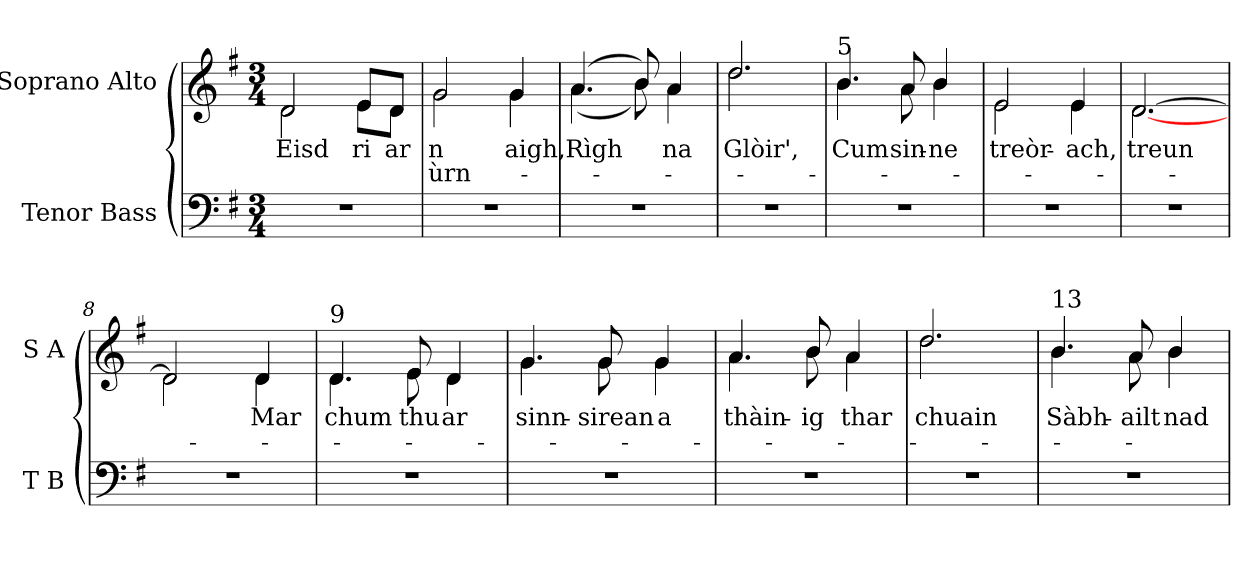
**kern	**kern	**text	**text
*part2	*part1	*part1	*part1
*staff2	*staff1	*staff1	*staff1
*I"Tenor Bass	*I"Soprano Alto	*	*
*I'T B	*I'S A	*	*
!!LO:PB:g=z
*clefF4	*clefG2	*	*
*k[f#]	*k[f#]	*	*
*G:	*G:	*	*
*M3/4	*M3/4	*	*
=1	=1	=1	=1
!LO:N:vis=1	!	!	!
!	!	!LO:LY:b:color=#000000	!
*	*^	*	*
2.r	2di/	2di\	Eisd	.
!	!	!	!LO:LY:b:color=#000000	!
.	8ei/L	8ei\L	ri	.
!	!	!	!LO:LY:b:color=#000000	!
.	8di/J	8di\J	ar	.
=2	=2	=2	=2	=2
!LO:N:vis=1	!	!	!	!
!	!	!	!LO:LY:b:color=#000000	!LO:LY:b:color=#000000
2.r	2gi/	2gi\	n­	ùrn-
!	!	!	!LO:LY:b:color=#000000	!
.	4gi/	4gi\	-aigh,	.
=3	=3	=3	=3	=3
!LO:N:vis=1	!	!	!	!
!	!	!	!LO:LY:b:color=#000000	!
2.r	(4.ai/	(4.ai\	Rìgh	.
.	8bi/)	8bi\)	.	.
!	!	!	!LO:LY:b:color=#000000	!
.	4ai/	4ai\	na	.
=4	=4	=4	=4	=4
!LO:N:vis=1	!	!	!	!
!	!	!	!LO:LY:b:color=#000000	!
2.r	2.ddi/	2.ddi\	Glòir',	.
!!LO:LB:g=z	!!
=5	=5	=5	=5	=5
!LO:N:vis=1	!	!	!	!
!	!LO:TX:a:t=5	!	!	!
!	!	!	!LO:LY:b:color=#000000	!
2.r	4.bi/	4.bi\	Cum	.
!	!	!	!LO:LY:b:color=#000000	!
.	8ai/	8ai\	sin-	.
!	!	!	!LO:LY:b:color=#000000	!
.	4bi/	4bi\	-ne	.
=6	=6	=6	=6	=6
!LO:N:vis=1	!	!	!	!
!	!	!	!LO:LY:b:color=#000000	!
2.r	2ei/	2ei\	treòr-	.
!	!	!	!LO:LY:b:color=#000000	!
.	4ei/	4ei\	-ach,	.
=7	=7	=7	=7	=7
!LO:N:vis=1	!	!	!	!
!	!	!	!LO:LY:b:color=#000000	!
2.r	[2.di/	[2.di\	treun	.
=8	=8	=8	=8	=8
!LO:N:vis=1	!	!	!	!
2.r	2di/]	2di\	.	.
!	!	!	!LO:LY:b:color=#000000	!
.	4di/	4di\	Mar	.
!!LO:LB:g=z	!!
=9	=9	=9	=9	=9
!LO:N:vis=1	!	!	!	!
!	!LO:TX:a:t=9	!	!	!
!	!	!	!LO:LY:b:color=#000000	!
2.r	4.di/	4.di\	chum	.
!	!	!	!LO:LY:b:color=#000000	!
.	8ei/	8ei\	thu	.
!	!	!	!LO:LY:b:color=#000000	!
.	4di/	4di\	ar	.
=10	=10	=10	=10	=10
!LO:N:vis=1	!	!	!	!
!	!	!	!LO:LY:b:color=#000000	!
2.r	4.gi/	4.gi\	sinn-	.
!	!	!	!LO:LY:b:color=#000000	!
.	8gi/	8gi\	-sirean	.
!	!	!	!LO:LY:b:color=#000000	!
.	4gi/	4gi\	a	.
=11	=11	=11	=11	=11
!LO:N:vis=1	!	!	!	!
!	!	!	!LO:LY:b:color=#000000	!
2.r	4.ai/	4.ai\	thàin-	.
!	!	!	!LO:LY:b:color=#000000	!
.	8bi/	8bi\	-ig	.
!	!	!	!LO:LY:b:color=#000000	!
.	4ai/	4ai\	thar	.
=12	=12	=12	=12	=12
!LO:N:vis=1	!	!	!	!
!	!	!	!LO:LY:b:color=#000000	!
2.r	2.ddi/	2.ddi\	chuain	.
!!LO:LB:g=z	!!
=13	=13	=13	=13	=13
!LO:N:vis=1	!	!	!	!
!	!LO:TX:a:t=13	!	!	!
!	!	!	!LO:LY:b:color=#000000	!
2.r	4.bi/	4.bi\	Sàbh-	.
!	!	!	!LO:LY:b:color=#000000	!
.	8ai/	8ai\	-ailt	.
!	!	!	!LO:LY:b:color=#000000	!
.	4bi/	4bi\	nad	.
*	*v	*v	*	*
=	=	=	=
*-	*-	*-	*-
